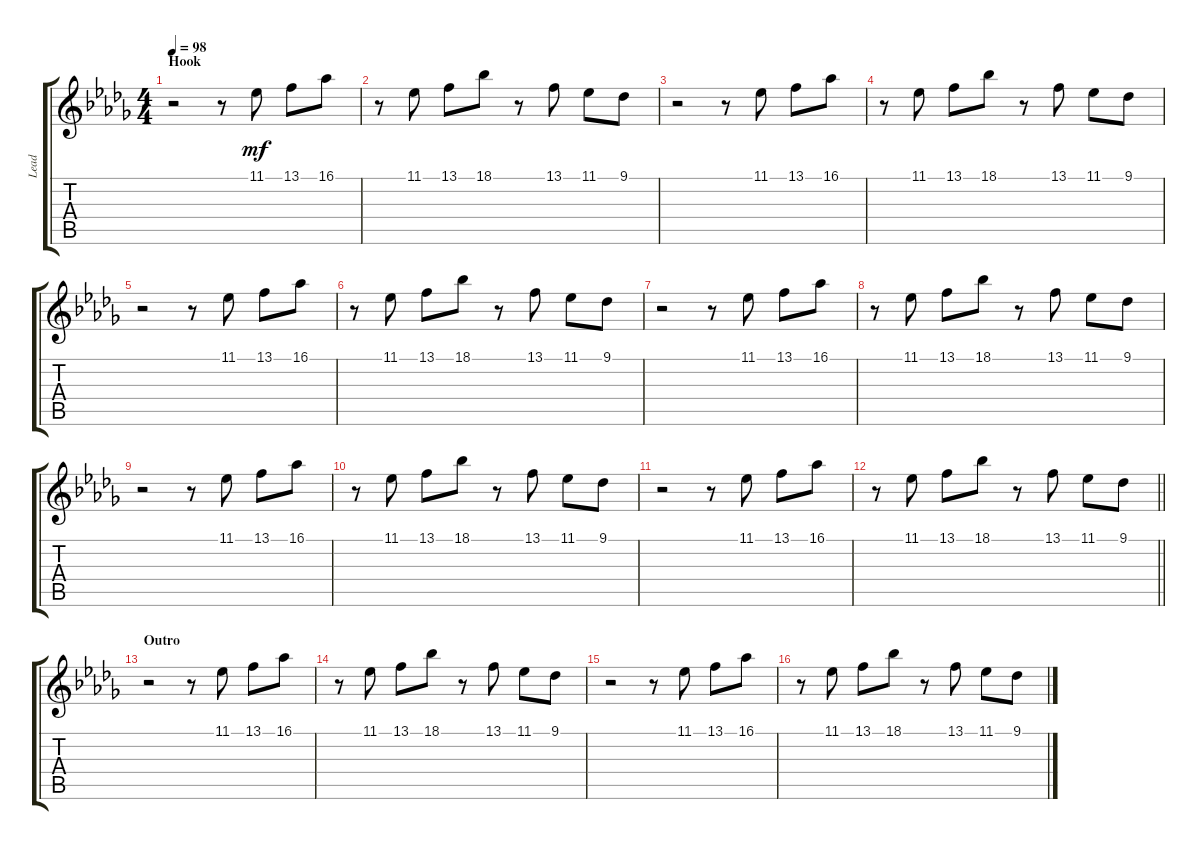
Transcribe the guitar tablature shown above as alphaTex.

\track ("Lead" "Lead") {instrument ocarina}
\staff {score tabs}
\tuning (E4 B3 G3 D3 A2 E2) {hide}
\ts (4 4)
\section ("" "Hook")
\tempo 98
\clef g2
\ks db
r.2{dy mf} r.8 11.1.8 13.1.8 16.1.8 |
r.8 11.1.8 13.1.8 18.1.8 r.8 13.1.8 11.1.8 9.1.8 |
r.2 r.8 11.1.8 13.1.8 16.1.8 |
r.8 11.1.8 13.1.8 18.1.8 r.8 13.1.8 11.1.8 9.1.8 |
r.2 r.8 11.1.8 13.1.8 16.1.8 |
r.8 11.1.8 13.1.8 18.1.8 r.8 13.1.8 11.1.8 9.1.8 |
r.2 r.8 11.1.8 13.1.8 16.1.8 |
r.8 11.1.8 13.1.8 18.1.8 r.8 13.1.8 11.1.8 9.1.8 |
r.2 r.8 11.1.8 13.1.8 16.1.8 |
r.8 11.1.8 13.1.8 18.1.8 r.8 13.1.8 11.1.8 9.1.8 |
r.2 r.8 11.1.8 13.1.8 16.1.8 |
\barLineRight lightlight
r.8 11.1.8 13.1.8 18.1.8 r.8 13.1.8 11.1.8 9.1.8 |
\section ("" "Outro")
r.2 r.8 11.1.8 13.1.8 16.1.8 |
r.8 11.1.8 13.1.8 18.1.8 r.8 13.1.8 11.1.8 9.1.8 |
r.2 r.8 11.1.8 13.1.8 16.1.8 |
r.8 11.1.8 13.1.8 18.1.8 r.8 13.1.8 11.1.8 9.1.8
